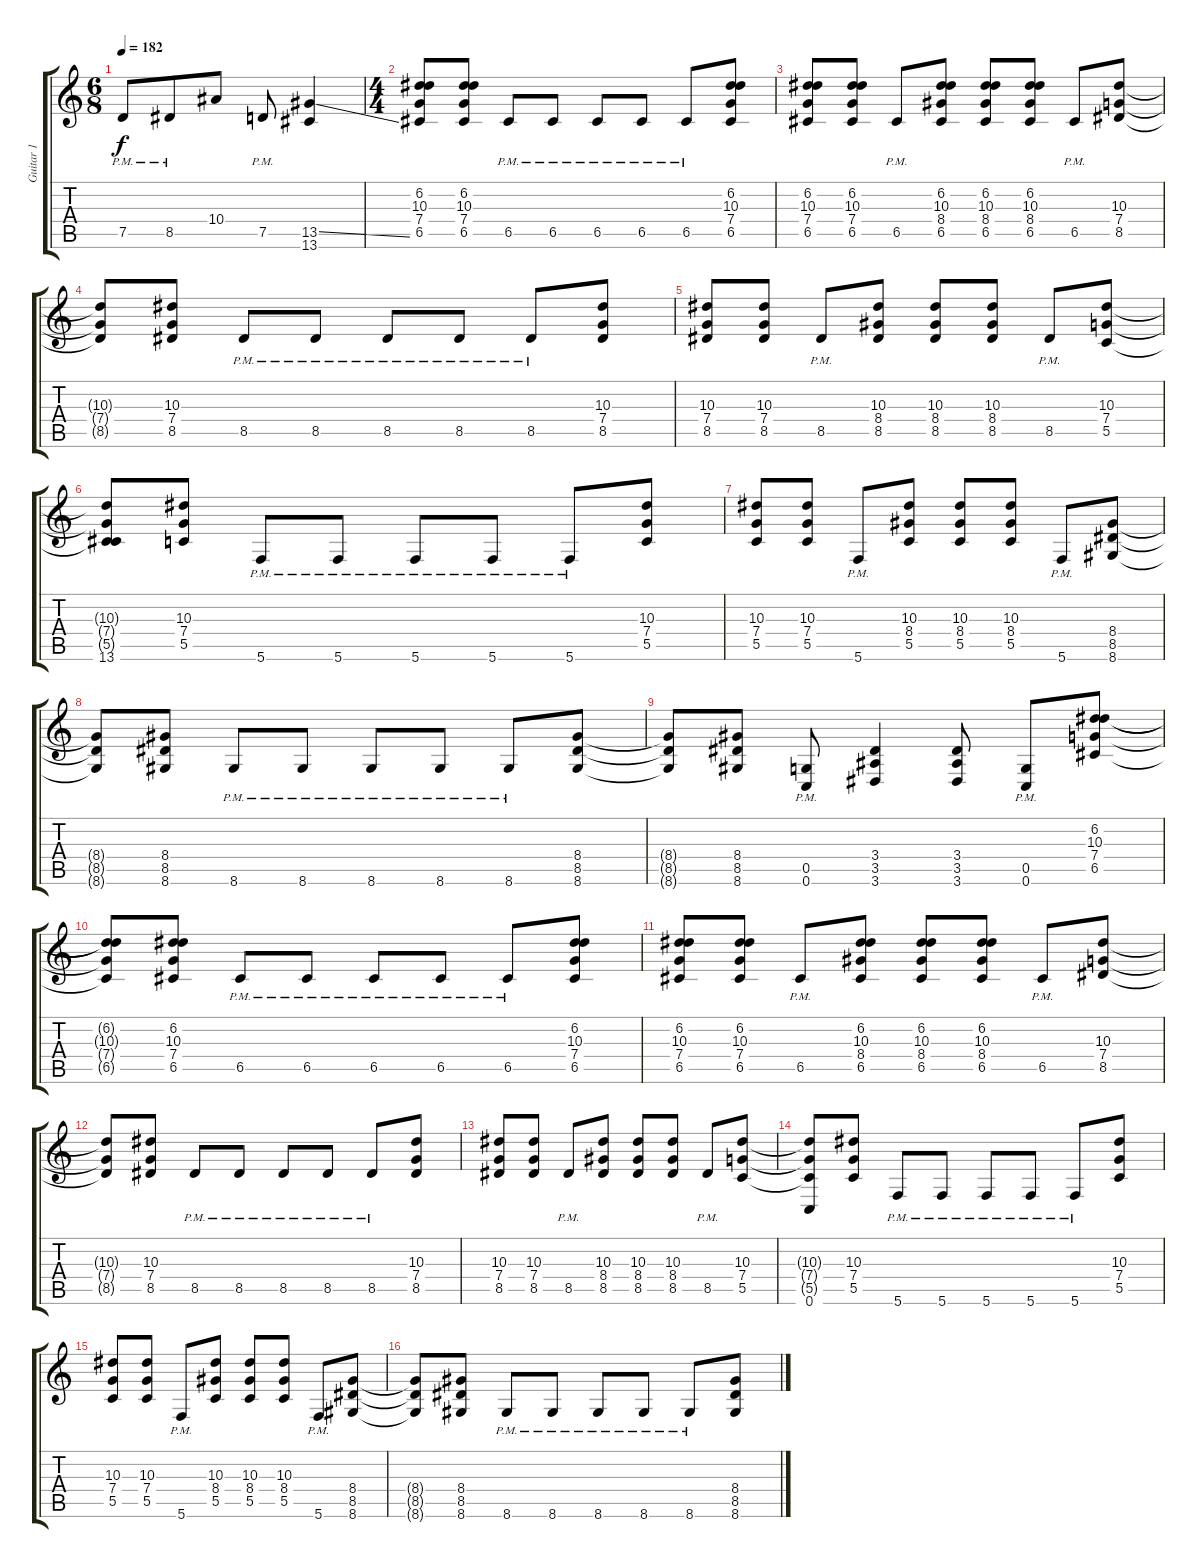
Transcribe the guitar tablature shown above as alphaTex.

\track ("Guitar 1" "Guitar 1") {instrument overdrivenguitar}
\staff {score tabs}
\tuning (D4 A3 F3 C3 G2 C2) {hide}
\ts (6 8)
\tempo 182
\clef g2
\ks c
7.5{pm}.8{dy f} 8.5{pm}.8 10.4.8 7.5{pm}.8 (13.5{ss} 13.6).4 |
\ts (4 4)
(6.2 10.3 7.4 6.5).8 (6.2 10.3 7.4 6.5).8 6.5{pm}.8 6.5{pm}.8 6.5{pm}.8 6.5{pm}.8 6.5{pm}.8 (6.2 10.3 7.4 6.5).8 |
(6.2 10.3 7.4 6.5).8 (6.2 10.3 7.4 6.5).8 6.5{pm}.8 (6.2 10.3 8.4 6.5).8 (6.2 10.3 8.4 6.5).8 (6.2 10.3 8.4 6.5).8 6.5{pm}.8 (10.3 7.4 8.5).8 |
(10.3{t} 7.4{t} 8.5{t}).8 (10.3 7.4 8.5).8 8.5{pm}.8 8.5{pm}.8 8.5{pm}.8 8.5{pm}.8 8.5{pm}.8 (10.3 7.4 8.5).8 |
(10.3 7.4 8.5).8 (10.3 7.4 8.5).8 8.5{pm}.8 (10.3 8.4 8.5).8 (10.3 8.4 8.5).8 (10.3 8.4 8.5).8 8.5{pm}.8 (10.3 7.4 5.5).8 |
(10.3{t} 7.4{t} 5.5{t} 13.6).8 (10.3 7.4 5.5).8 5.6{pm}.8 5.6{pm}.8 5.6{pm}.8 5.6{pm}.8 5.6{pm}.8 (10.3 7.4 5.5).8 |
(10.3 7.4 5.5).8 (10.3 7.4 5.5).8 5.6{pm}.8 (10.3 8.4 5.5).8 (10.3 8.4 5.5).8 (10.3 8.4 5.5).8 5.6{pm}.8 (8.4 8.5 8.6).8 |
(8.4{t} 8.5{t} 8.6{t}).8 (8.4 8.5 8.6).8 8.6{pm}.8 8.6{pm}.8 8.6{pm}.8 8.6{pm}.8 8.6{pm}.8 (8.4 8.5 8.6).8 |
(8.4{t} 8.5{t} 8.6{t}).8 (8.4 8.5 8.6).8 (0.5{pm} 0.6{pm}).8 (3.4 3.5 3.6).4 (3.4 3.5 3.6).8 (0.5{pm} 0.6{pm}).8 (6.2 10.3 7.4 6.5).8 |
(6.2{t} 10.3{t} 7.4{t} 6.5{t}).8 (6.2 10.3 7.4 6.5).8 6.5{pm}.8 6.5{pm}.8 6.5{pm}.8 6.5{pm}.8 6.5{pm}.8 (6.2 10.3 7.4 6.5).8 |
(6.2 10.3 7.4 6.5).8 (6.2 10.3 7.4 6.5).8 6.5{pm}.8 (6.2 10.3 8.4 6.5).8 (6.2 10.3 8.4 6.5).8 (6.2 10.3 8.4 6.5).8 6.5{pm}.8 (10.3 7.4 8.5).8 |
(10.3{t} 7.4{t} 8.5{t}).8 (10.3 7.4 8.5).8 8.5{pm}.8 8.5{pm}.8 8.5{pm}.8 8.5{pm}.8 8.5{pm}.8 (10.3 7.4 8.5).8 |
(10.3 7.4 8.5).8 (10.3 7.4 8.5).8 8.5{pm}.8 (10.3 8.4 8.5).8 (10.3 8.4 8.5).8 (10.3 8.4 8.5).8 8.5{pm}.8 (10.3 7.4 5.5).8 |
(10.3{t} 7.4{t} 5.5{t} 0.6).8 (10.3 7.4 5.5).8 5.6{pm}.8 5.6{pm}.8 5.6{pm}.8 5.6{pm}.8 5.6{pm}.8 (10.3 7.4 5.5).8 |
(10.3 7.4 5.5).8 (10.3 7.4 5.5).8 5.6{pm}.8 (10.3 8.4 5.5).8 (10.3 8.4 5.5).8 (10.3 8.4 5.5).8 5.6{pm}.8 (8.4 8.5 8.6).8 |
(8.4{t} 8.5{t} 8.6{t}).8 (8.4 8.5 8.6).8 8.6{pm}.8 8.6{pm}.8 8.6{pm}.8 8.6{pm}.8 8.6{pm}.8 (8.4 8.5 8.6).8
